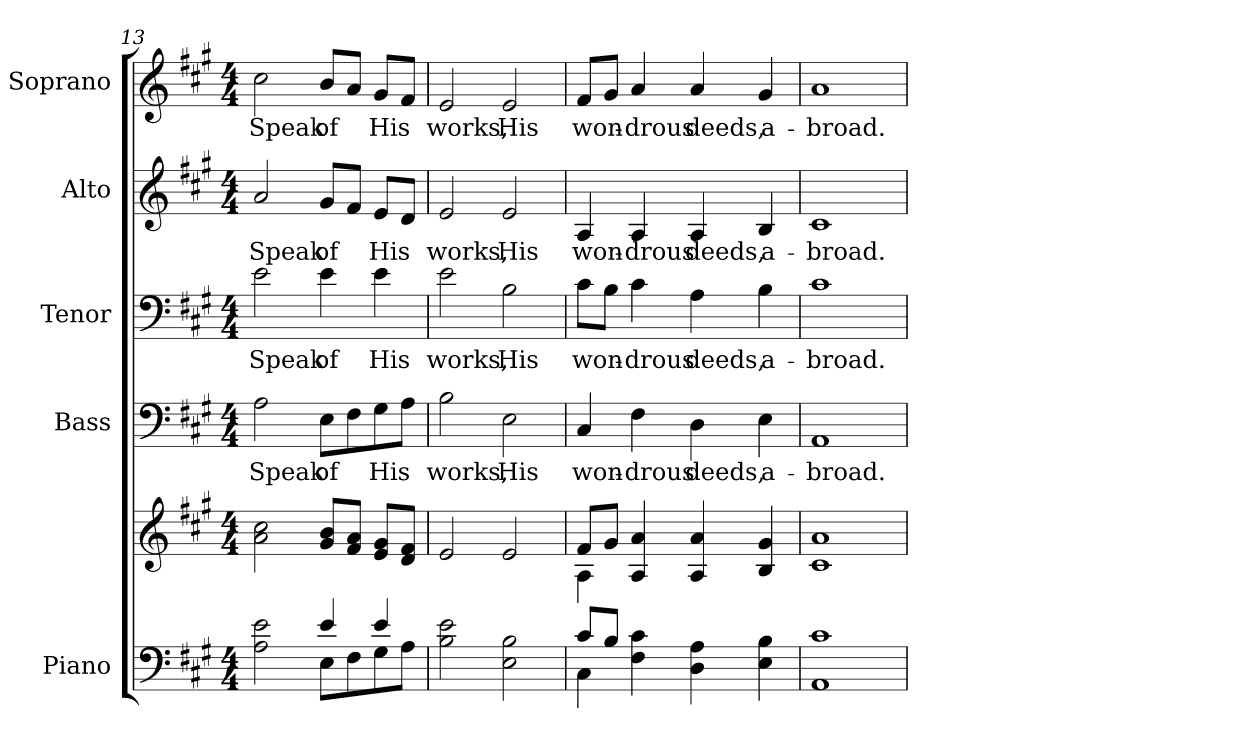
**kern	**kern	**kern	**text	**kern	**text	**kern	**text	**kern	**text
*part5	*part5	*part4	*part4	*part3	*part3	*part2	*part2	*part1	*part1
*staff6	*staff5	*staff4	*staff4	*staff3	*staff3	*staff2	*staff2	*staff1	*staff1
*I"Piano	*	*I"Bass	*	*I"Tenor	*	*I"Alto	*	*I"Soprano	*
*I'Pno.	*	*I'B.	*	*I'T.	*	*I'A.	*	*I'S.	*
!!LO:PB:g=z
*clefF4	*clefG2	*clefF4	*	*clefF4	*	*clefG2	*	*clefG2	*
*k[f#c#g#]	*k[f#c#g#]	*k[f#c#g#]	*	*k[f#c#g#]	*	*k[f#c#g#]	*	*k[f#c#g#]	*
*A:	*A:	*A:	*	*A:	*	*A:	*	*A:	*
*M4/4	*M4/4	*M4/4	*	*M4/4	*	*M4/4	*	*M4/4	*
=13	=13	=13	=13	=13	=13	=13	=13	=13	=13
*^	*	*	*	*	*	*	*	*	*
!	!	!	!	!LO:LY:b:color=#000000	!	!	!	!	!	!
!	!	!	!	!	!	!LO:LY:b:color=#000000	!	!	!	!
!	!	!	!	!	!	!	!	!LO:LY:b:color=#000000	!	!
!	!	!	!	!	!	!	!	!	!	!LO:LY:b:color=#000000
2Ai\ 2ei	2ryy	2ai\ 2cc#i	2Ai\	Speak	2ei\	Speak	2ai/	Speak	2cc#i\	Speak
!	!	!	!	!LO:LY:b:color=#000000	!	!	!	!	!	!
!	!	!	!	!	!	!LO:LY:b:color=#000000	!	!	!	!
!	!	!	!	!	!	!	!	!LO:LY:b:color=#000000	!	!
!	!	!	!	!	!	!	!	!	!	!LO:LY:b:color=#000000
4ei/	8Ei\L	8g#i/ 8biL	8Ei\L	of	4ei\	of	8g#i/L	of	8bi/L	of
.	8F#i\	8f#i/ 8aiJ	8F#i\	.	.	.	8f#i/J	.	8ai/J	.
!	!	!	!	!LO:LY:b:color=#000000	!	!	!	!	!	!
!	!	!	!	!	!	!LO:LY:b:color=#000000	!	!	!	!
!	!	!	!	!	!	!	!	!LO:LY:b:color=#000000	!	!
!	!	!	!	!	!	!	!	!	!	!LO:LY:b:color=#000000
4ei/	8G#i\	8ei/ 8g#iL	8G#i\	His	4ei\	His	8ei/L	His	8g#i/L	His
.	8Ai\J	8di/ 8f#iJ	8Ai\J	.	.	.	8di/J	.	8f#i/J	.
*v	*v	*	*	*	*	*	*	*	*	*
=14	=14	=14	=14	=14	=14	=14	=14	=14	=14
*^	*	*	*	*	*	*	*	*	*
!	!	!	!	!LO:LY:b:color=#000000	!	!	!	!	!	!
*v	*v	*	*	*	*	*	*	*	*	*
*^	*	*	*	*	*	*	*	*	*
!	!	!	!	!	!	!LO:LY:b:color=#000000	!	!	!	!
*v	*v	*	*	*	*	*	*	*	*	*
*^	*	*	*	*	*	*	*	*	*
!	!	!	!	!	!	!	!	!LO:LY:b:color=#000000	!	!
*v	*v	*	*	*	*	*	*	*	*	*
*^	*	*	*	*	*	*	*	*	*
!	!	!	!	!	!	!	!	!	!	!LO:LY:b:color=#000000
*v	*v	*	*	*	*	*	*	*	*	*
2Bi\ 2ei	2ei/	2Bi\	works,	2ei\	works,	2ei/	works,	2ei/	works,
!	!	!	!LO:LY:b:color=#000000	!	!	!	!	!	!
!	!	!	!	!	!LO:LY:b:color=#000000	!	!	!	!
!	!	!	!	!	!	!	!LO:LY:b:color=#000000	!	!
!	!	!	!	!	!	!	!	!	!LO:LY:b:color=#000000
2Ei\ 2Bi	2ei/	2Ei\	His	2Bi\	His	2ei/	His	2ei/	His
=15	=15	=15	=15	=15	=15	=15	=15	=15	=15
*^	*^	*	*	*	*	*	*	*	*
!	!	!	!	!	!LO:LY:b:color=#000000	!	!	!	!	!	!
!	!	!	!	!	!	!	!LO:LY:b:color=#000000	!	!	!	!
!	!	!	!	!	!	!	!	!	!LO:LY:b:color=#000000	!	!
!	!	!	!	!	!	!	!	!	!	!	!LO:LY:b:color=#000000
8c#i/L	4C#i\	8f#i/L	4Ai\	4C#i/	won-	8c#i\L	won-	4Ai/	won-	8f#i/L	won-
8Bi/J	.	8g#i/J	.	.	.	8Bi\J	.	.	.	8g#i/J	.
!	!	!	!	!	!LO:LY:b:color=#000000	!	!	!	!	!	!
!	!	!	!	!	!	!	!LO:LY:b:color=#000000	!	!	!	!
!	!	!	!	!	!	!	!	!	!LO:LY:b:color=#000000	!	!
!	!	!	!	!	!	!	!	!	!	!	!LO:LY:b:color=#000000
4F#i\ 4c#i	2.ryy	4Ai/ 4ai	2.ryy	4F#i\	-drous	4c#i\	-drous	4Ai/	-drous	4ai/	-drous
!	!	!	!	!	!LO:LY:b:color=#000000	!	!	!	!	!	!
!	!	!	!	!	!	!	!LO:LY:b:color=#000000	!	!	!	!
!	!	!	!	!	!	!	!	!	!LO:LY:b:color=#000000	!	!
!	!	!	!	!	!	!	!	!	!	!	!LO:LY:b:color=#000000
4Di\ 4Ai	.	4Ai/ 4ai	.	4Di\	deeds,	4Ai\	deeds,	4Ai/	deeds,	4ai/	deeds,
!	!	!	!	!	!LO:LY:b:color=#000000	!	!	!	!	!	!
!	!	!	!	!	!	!	!LO:LY:b:color=#000000	!	!	!	!
!	!	!	!	!	!	!	!	!	!LO:LY:b:color=#000000	!	!
!	!	!	!	!	!	!	!	!	!	!	!LO:LY:b:color=#000000
4Ei\ 4Bi	.	4Bi/ 4g#i	.	4Ei\	a-	4Bi\	a-	4Bi/	a-	4g#i/	a-
*v	*v	*	*	*	*	*	*	*	*	*	*
*	*v	*v	*	*	*	*	*	*	*	*
=16	=16	=16	=16	=16	=16	=16	=16	=16	=16
!	!	!	!LO:LY:b:color=#000000	!	!	!	!	!	!
!	!	!	!	!	!LO:LY:b:color=#000000	!	!	!	!
!	!	!	!	!	!	!	!LO:LY:b:color=#000000	!	!
!	!	!	!	!	!	!	!	!	!LO:LY:b:color=#000000
1AAi 1c#i	1c#i 1ai	1AAi	-broad.	1c#i	-broad.	1c#i	-broad.	1ai	-broad.
=	=	=	=	=	=	=	=	=	=
*-	*-	*-	*-	*-	*-	*-	*-	*-	*-
